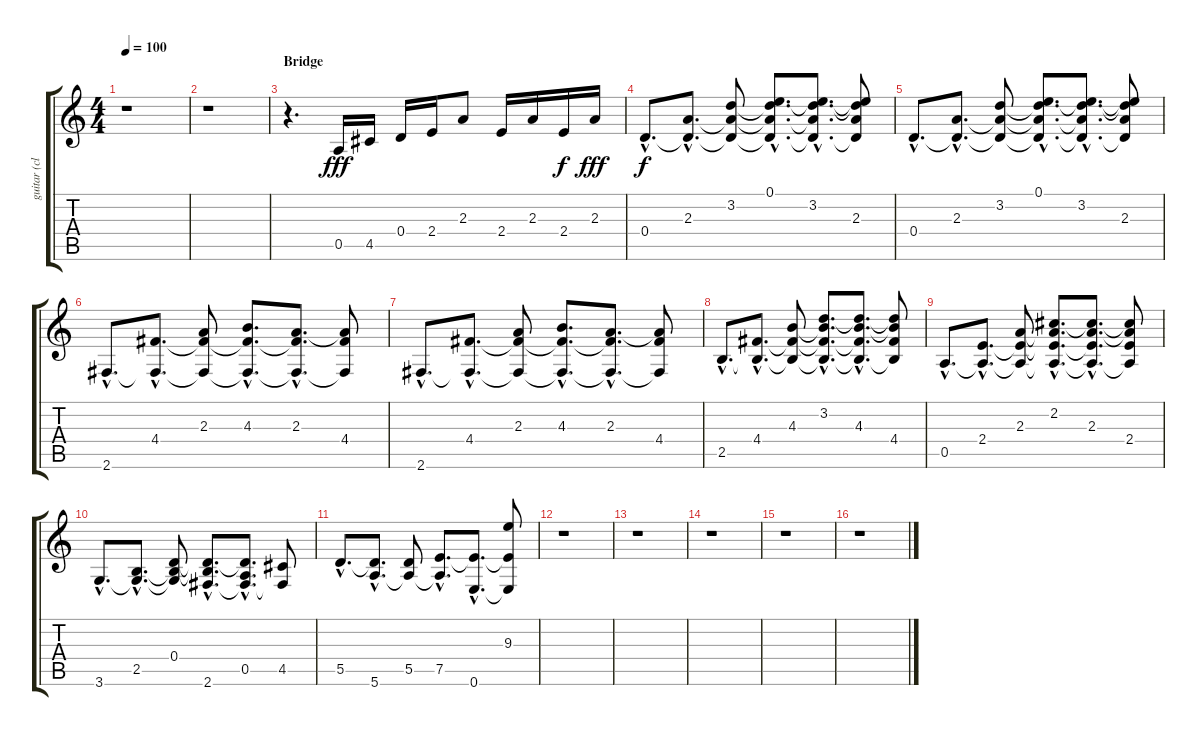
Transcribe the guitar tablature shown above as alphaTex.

\track ("guitar (clean)" "guitar (cl") {instrument electricguitarclean}
\staff {score tabs}
\tuning (E4 B3 G3 D3 A2 E2) {hide}
\ts (4 4)
\tempo 100
\clef g2
\ks c
r.1{dy fff} |
r.1 |
\section ("" "Bridge")
r.4{d} 0.5.16 4.5.16 0.4.16 2.4.16 2.3.8 2.4.16 2.3.16 2.4.16{dy f} 2.3.16{dy fff} |
0.4{hac}.8{d dy f} (2.3{hac} 0.4{hac t}).8{d} (3.2 2.3{t} 0.4{t}).8 (0.1{hac} 3.2{hac t} 2.3{hac t} 0.4{hac t}).8{d} (0.1{hac t} 3.2{hac} 2.3{hac t} 0.4{hac t}).8{d} (0.1{t} 3.2{t} 2.3 0.4{t}).8 |
0.4{hac}.8{d} (2.3{hac} 0.4{hac t}).8{d} (3.2 2.3{t} 0.4{t}).8 (0.1{hac} 3.2{hac t} 2.3{hac t} 0.4{hac t}).8{d} (0.1{hac t} 3.2{hac} 2.3{hac t} 0.4{hac t}).8{d} (0.1{t} 3.2{t} 2.3 0.4{t}).8 |
2.6{hac}.8{d} (4.4{hac} 2.6{hac t}).8{d} (2.3 4.4{t} 2.6{t}).8 (4.3{hac} 4.4{hac t} 2.6{hac t}).8{d} (2.3{hac} 4.4{hac t} 2.6{hac t}).8{d} (2.3{t} 4.4 2.6{t}).8 |
2.6{hac}.8{d} (4.4{hac} 2.6{hac t}).8{d} (2.3 4.4{t} 2.6{t}).8 (4.3{hac} 4.4{hac t} 2.6{hac t}).8{d} (2.3{hac} 4.4{hac t} 2.6{hac t}).8{d} (2.3{t} 4.4 2.6{t}).8 |
2.5{hac}.8{d} (4.4{hac} 2.5{hac t}).8{d} (4.3 4.4{t} 2.5{t}).8 (3.2{hac} 4.3{hac t} 4.4{hac t} 2.5{hac t}).8{d} (3.2{hac t} 4.3{hac} 4.4{hac t} 2.5{hac t}).8{d} (3.2{t} 4.3{t} 4.4 2.5{t}).8 |
0.5{hac}.8{d} (2.4{hac} 0.5{hac t}).8{d} (2.3 2.4{t} 0.5{t}).8 (2.2{hac} 2.3{hac t} 2.4{hac t} 0.5{hac t}).8{d} (2.2{hac t} 2.3{hac} 2.4{hac t} 0.5{hac t}).8{d} (2.2{t} 2.3{t} 2.4 0.5{t}).8 |
3.6{hac}.8{d} (2.5{hac} 3.6{hac t}).8{d} (0.4 2.5{t} 3.6{t}).8 (0.4{hac t} 2.5{hac t} 2.6{hac}).8{d} (0.4{hac t} 0.5{hac} 2.6{hac t}).8{d} (4.5 2.6{t}).8 |
5.5{hac}.8{d} (5.5{hac t} 5.6{hac}).8{d} (5.5 5.6{t}).8 (7.5{hac} 5.6{hac t}).8{d} (7.5{hac t} 0.6{hac}).8{d} (9.3 7.5{t} 0.6{t}).8 |
r.1 |
r.1 |
r.1 |
r.1 |
r.1
